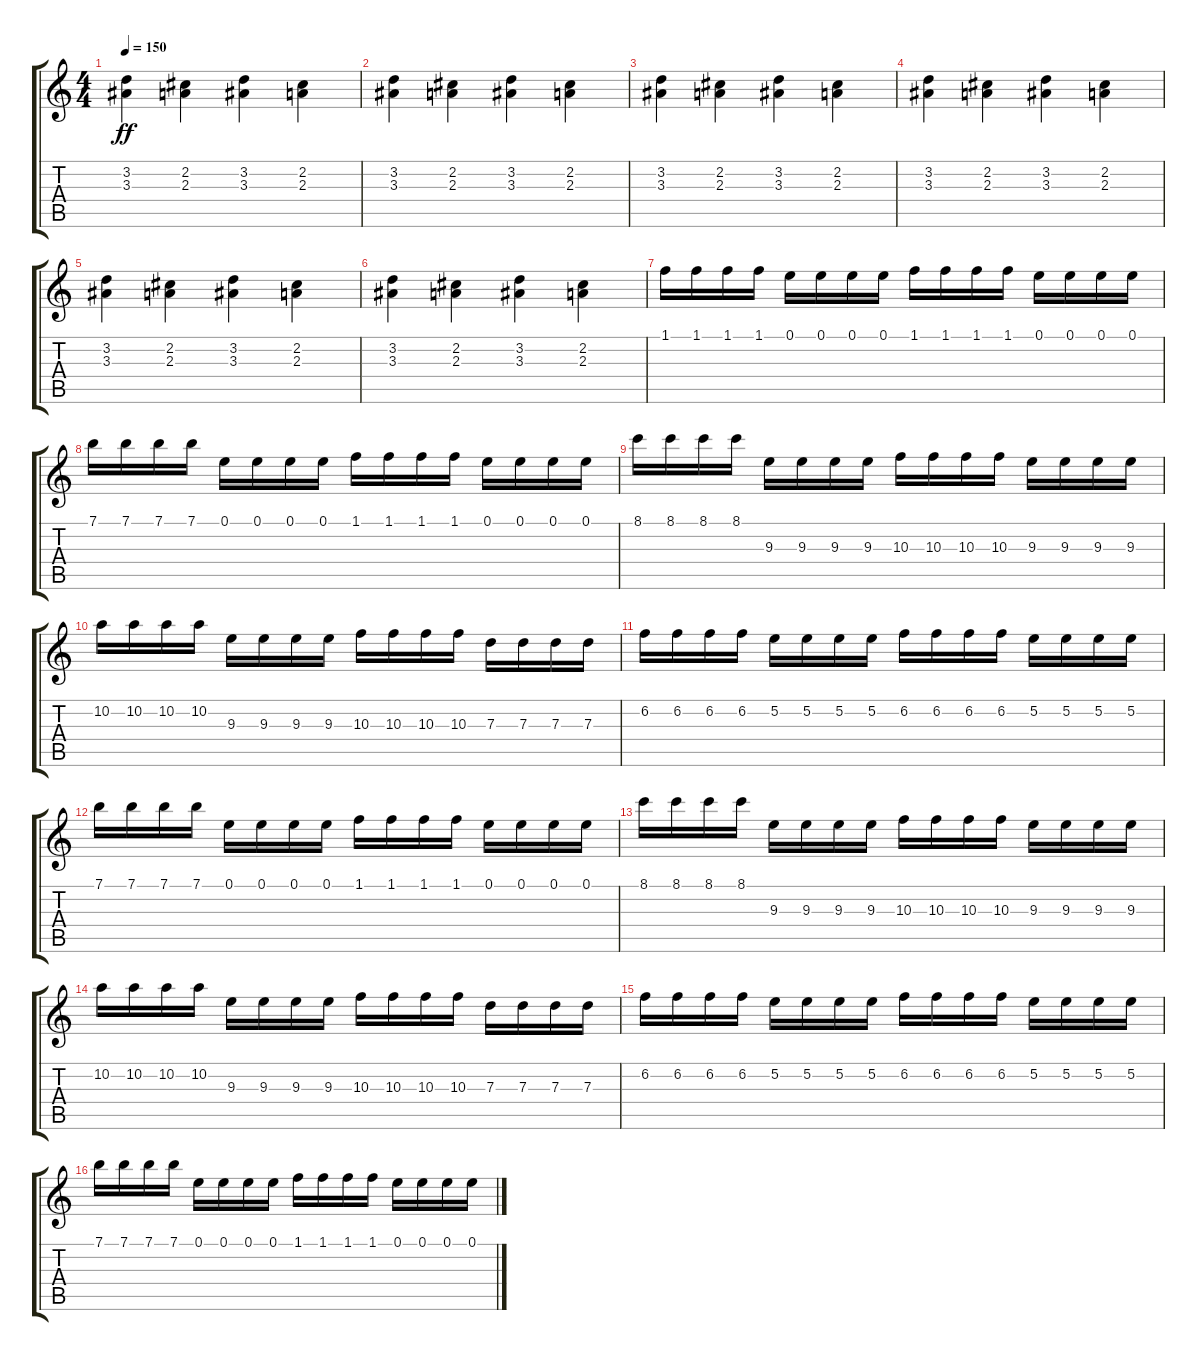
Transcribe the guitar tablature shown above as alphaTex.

\track "" {instrument distortionguitar}
\staff {score tabs}
\tuning (E4 B3 G3 D3 A2 E2) {hide}
\ts (4 4)
\tempo 150
\clef g2
\ks c
(3.2 3.3).4{dy ff} (2.2 2.3).4 (3.2 3.3).4 (2.2 2.3).4 |
(3.2 3.3).4 (2.2 2.3).4 (3.2 3.3).4 (2.2 2.3).4 |
(3.2 3.3).4 (2.2 2.3).4 (3.2 3.3).4 (2.2 2.3).4 |
(3.2 3.3).4 (2.2 2.3).4 (3.2 3.3).4 (2.2 2.3).4 |
(3.2 3.3).4 (2.2 2.3).4 (3.2 3.3).4 (2.2 2.3).4 |
(3.2 3.3).4 (2.2 2.3).4 (3.2 3.3).4 (2.2 2.3).4 |
1.1.16 1.1.16 1.1.16 1.1.16 0.1.16 0.1.16 0.1.16 0.1.16 1.1.16 1.1.16 1.1.16 1.1.16 0.1.16 0.1.16 0.1.16 0.1.16 |
7.1.16 7.1.16 7.1.16 7.1.16 0.1.16 0.1.16 0.1.16 0.1.16 1.1.16 1.1.16 1.1.16 1.1.16 0.1.16 0.1.16 0.1.16 0.1.16 |
8.1.16 8.1.16 8.1.16 8.1.16 9.3.16 9.3.16 9.3.16 9.3.16 10.3.16 10.3.16 10.3.16 10.3.16 9.3.16 9.3.16 9.3.16 9.3.16 |
10.2.16 10.2.16 10.2.16 10.2.16 9.3.16 9.3.16 9.3.16 9.3.16 10.3.16 10.3.16 10.3.16 10.3.16 7.3.16 7.3.16 7.3.16 7.3.16 |
6.2.16 6.2.16 6.2.16 6.2.16 5.2.16 5.2.16 5.2.16 5.2.16 6.2.16 6.2.16 6.2.16 6.2.16 5.2.16 5.2.16 5.2.16 5.2.16 |
7.1.16 7.1.16 7.1.16 7.1.16 0.1.16 0.1.16 0.1.16 0.1.16 1.1.16 1.1.16 1.1.16 1.1.16 0.1.16 0.1.16 0.1.16 0.1.16 |
8.1.16 8.1.16 8.1.16 8.1.16 9.3.16 9.3.16 9.3.16 9.3.16 10.3.16 10.3.16 10.3.16 10.3.16 9.3.16 9.3.16 9.3.16 9.3.16 |
10.2.16 10.2.16 10.2.16 10.2.16 9.3.16 9.3.16 9.3.16 9.3.16 10.3.16 10.3.16 10.3.16 10.3.16 7.3.16 7.3.16 7.3.16 7.3.16 |
6.2.16 6.2.16 6.2.16 6.2.16 5.2.16 5.2.16 5.2.16 5.2.16 6.2.16 6.2.16 6.2.16 6.2.16 5.2.16 5.2.16 5.2.16 5.2.16 |
7.1.16 7.1.16 7.1.16 7.1.16 0.1.16 0.1.16 0.1.16 0.1.16 1.1.16 1.1.16 1.1.16 1.1.16 0.1.16 0.1.16 0.1.16 0.1.16
